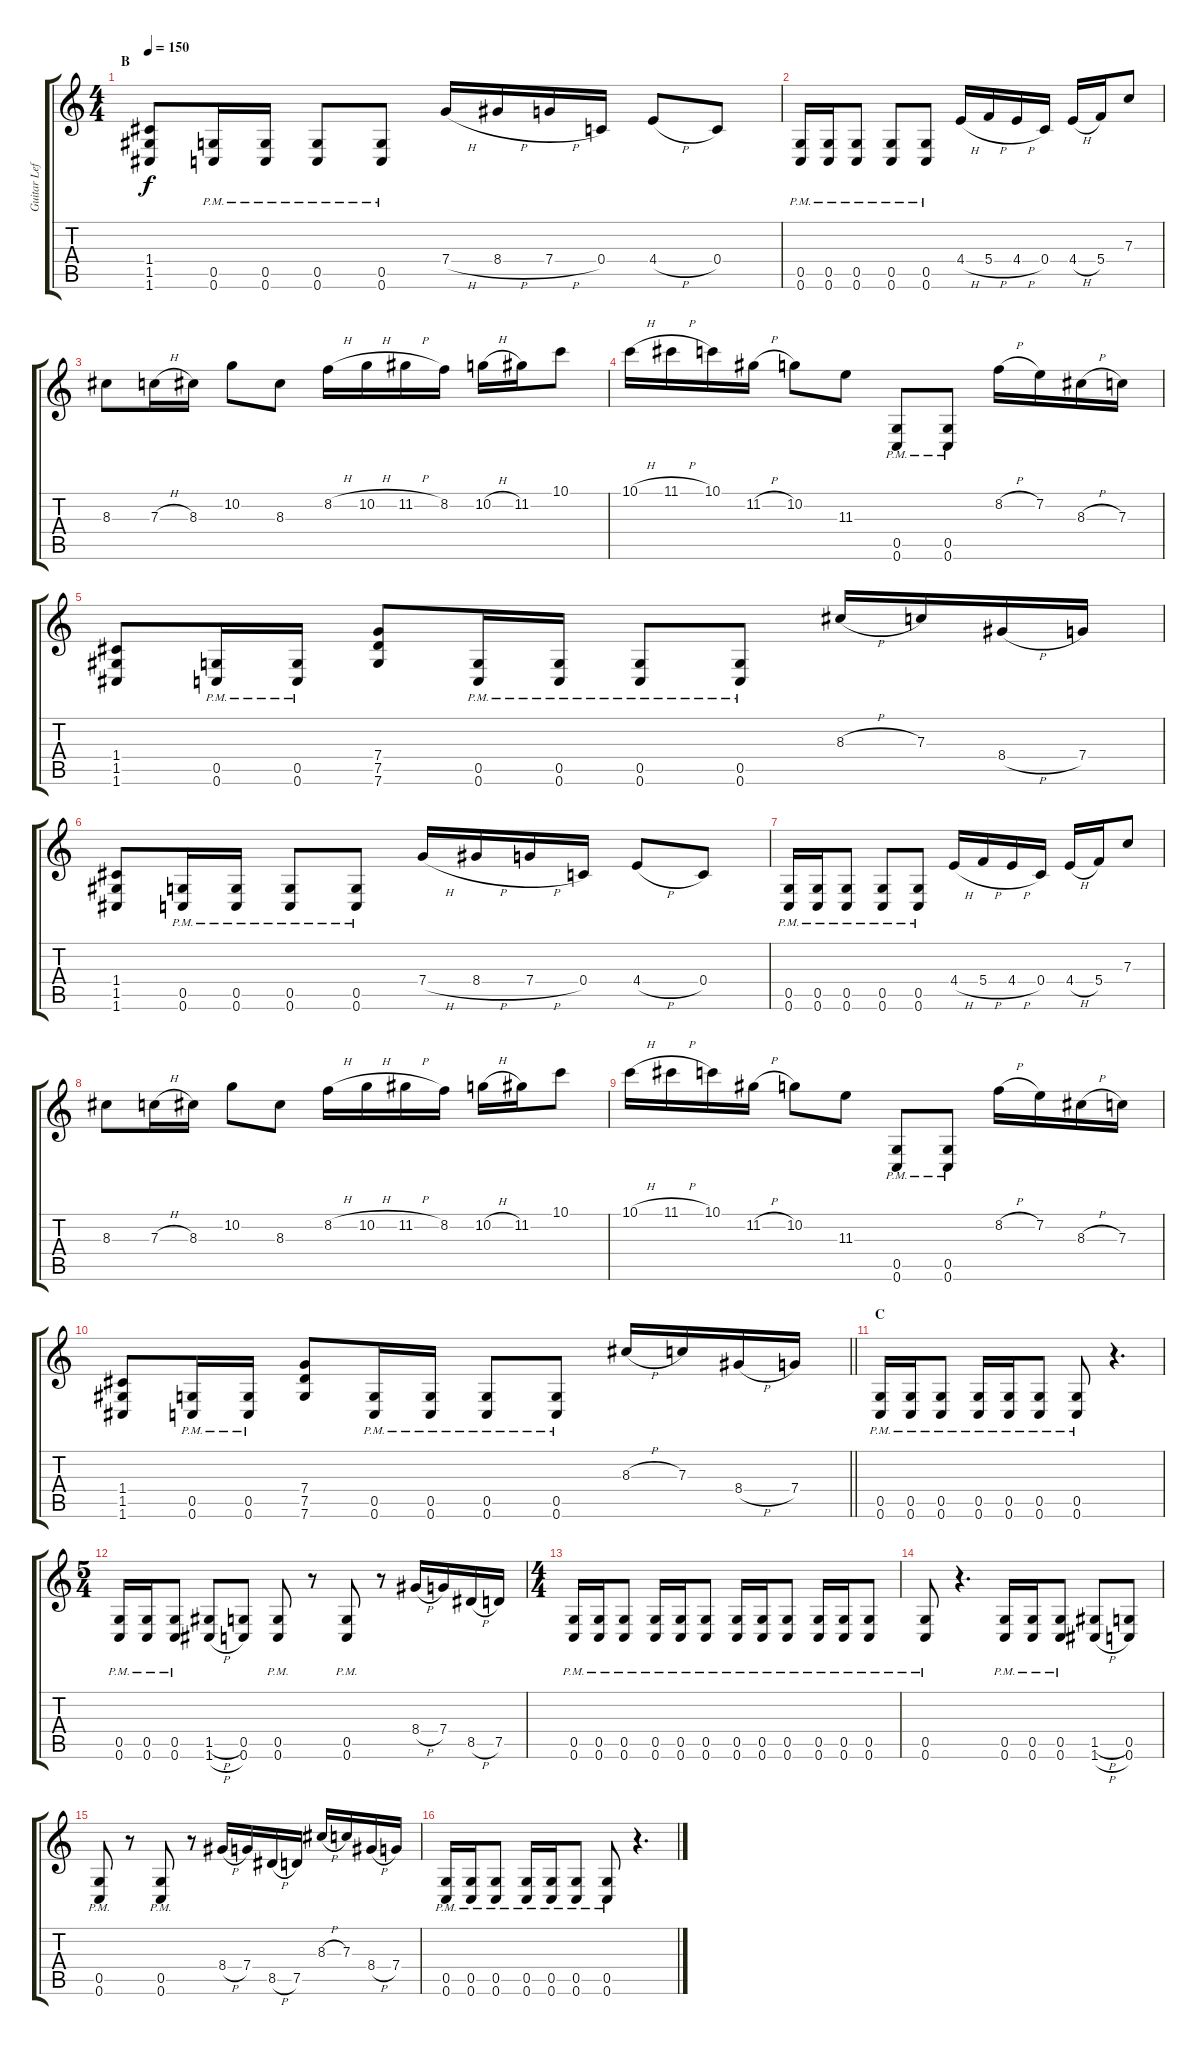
\track ("Guitar Left" "Guitar Lef") {instrument distortionguitar}
\staff {score tabs}
\tuning (D4 A3 F3 C3 G2 C2) {hide}
\ts (4 4)
\section ("" "B")
\tempo 150
\clef g2
\ks c
(1.4 1.5 1.6).8{dy f} (0.5{pm} 0.6{pm}).16 (0.5{pm} 0.6{pm}).16 (0.5{pm} 0.6{pm}).8 (0.5{pm} 0.6{pm}).8 7.4{h}.16 8.4{h}.16 7.4{h}.16 0.4.16 4.4{h}.8 0.4.8 |
(0.5{pm} 0.6{pm}).16 (0.5{pm} 0.6{pm}).16 (0.5{pm} 0.6{pm}).8 (0.5{pm} 0.6{pm}).8 (0.5{pm} 0.6{pm}).8 4.4{h}.16 5.4{h}.16 4.4{h}.16 0.4.16 4.4{h}.16 5.4.16 7.3.8 |
8.3.8 7.3{h}.16 8.3.16 10.2.8 8.3.8 8.2{h}.16 10.2{h}.16 11.2{h}.16 8.2.16 10.2{h}.16 11.2.16 10.1.8 |
10.1{h}.16 11.1{h}.16 10.1.16 11.2{h}.16 10.2.8 11.3.8 (0.5{pm} 0.6{pm}).8 (0.5{pm} 0.6{pm}).8 8.2{h}.16 7.2.16 8.3{h}.16 7.3.16 |
(1.4 1.5 1.6).8 (0.5{pm} 0.6{pm}).16 (0.5{pm} 0.6{pm}).16 (7.4 7.5 7.6).8 (0.5{pm} 0.6{pm}).16 (0.5{pm} 0.6{pm}).16 (0.5{pm} 0.6{pm}).8 (0.5{pm} 0.6{pm}).8 8.3{h}.16 7.3.16 8.4{h}.16 7.4.16 |
(1.4 1.5 1.6).8 (0.5{pm} 0.6{pm}).16 (0.5{pm} 0.6{pm}).16 (0.5{pm} 0.6{pm}).8 (0.5{pm} 0.6{pm}).8 7.4{h}.16 8.4{h}.16 7.4{h}.16 0.4.16 4.4{h}.8 0.4.8 |
(0.5{pm} 0.6{pm}).16 (0.5{pm} 0.6{pm}).16 (0.5{pm} 0.6{pm}).8 (0.5{pm} 0.6{pm}).8 (0.5{pm} 0.6{pm}).8 4.4{h}.16 5.4{h}.16 4.4{h}.16 0.4.16 4.4{h}.16 5.4.16 7.3.8 |
8.3.8 7.3{h}.16 8.3.16 10.2.8 8.3.8 8.2{h}.16 10.2{h}.16 11.2{h}.16 8.2.16 10.2{h}.16 11.2.16 10.1.8 |
10.1{h}.16 11.1{h}.16 10.1.16 11.2{h}.16 10.2.8 11.3.8 (0.5{pm} 0.6{pm}).8 (0.5{pm} 0.6{pm}).8 8.2{h}.16 7.2.16 8.3{h}.16 7.3.16 |
\barLineRight lightlight
(1.4 1.5 1.6).8 (0.5{pm} 0.6{pm}).16 (0.5{pm} 0.6{pm}).16 (7.4 7.5 7.6).8 (0.5{pm} 0.6{pm}).16 (0.5{pm} 0.6{pm}).16 (0.5{pm} 0.6{pm}).8 (0.5{pm} 0.6{pm}).8 8.3{h}.16 7.3.16 8.4{h}.16 7.4.16 |
\section ("" "C")
(0.5{pm} 0.6{pm}).16 (0.5{pm} 0.6{pm}).16 (0.5{pm} 0.6{pm}).8 (0.5{pm} 0.6{pm}).16 (0.5{pm} 0.6{pm}).16 (0.5{pm} 0.6{pm}).8 (0.5{pm} 0.6{pm}).8 r.4{d} |
\ts (5 4)
(0.5{pm} 0.6{pm}).16 (0.5{pm} 0.6{pm}).16 (0.5{pm} 0.6{pm}).8 (1.5{h} 1.6{h}).8 (0.5 0.6).8 (0.5{pm} 0.6{pm}).8 r.8 (0.5{pm} 0.6{pm}).8 r.8 8.4{h}.16 7.4.16 8.5{h}.16 7.5.16 |
\ts (4 4)
(0.5{pm} 0.6{pm}).16 (0.5{pm} 0.6{pm}).16 (0.5{pm} 0.6{pm}).8 (0.5{pm} 0.6{pm}).16 (0.5{pm} 0.6{pm}).16 (0.5{pm} 0.6{pm}).8 (0.5{pm} 0.6{pm}).16 (0.5{pm} 0.6{pm}).16 (0.5{pm} 0.6{pm}).8 (0.5{pm} 0.6{pm}).16 (0.5{pm} 0.6{pm}).16 (0.5{pm} 0.6{pm}).8 |
(0.5{pm} 0.6{pm}).8 r.4{d} (0.5{pm} 0.6{pm}).16 (0.5{pm} 0.6{pm}).16 (0.5{pm} 0.6{pm}).8 (1.5{h} 1.6{h}).8 (0.5 0.6).8 |
(0.5{pm} 0.6{pm}).8 r.8 (0.5{pm} 0.6{pm}).8 r.8 8.4{h}.16 7.4.16 8.5{h}.16 7.5.16 8.3{h}.16 7.3.16 8.4{h}.16 7.4.16 |
(0.5{pm} 0.6{pm}).16 (0.5{pm} 0.6{pm}).16 (0.5{pm} 0.6{pm}).8 (0.5{pm} 0.6{pm}).16 (0.5{pm} 0.6{pm}).16 (0.5{pm} 0.6{pm}).8 (0.5{pm} 0.6{pm}).8 r.4{d}
